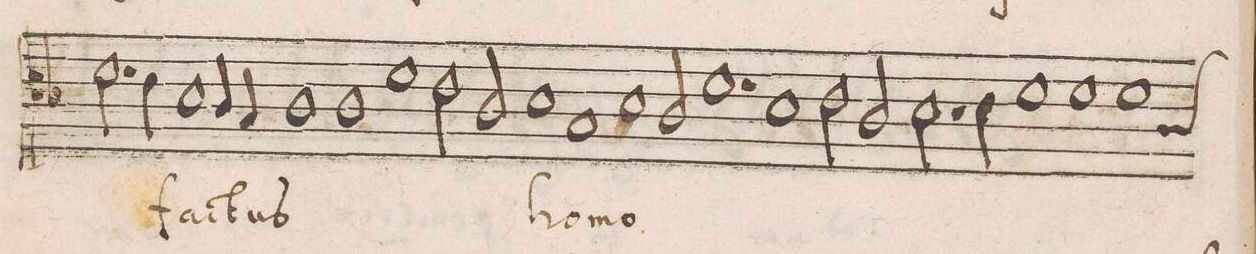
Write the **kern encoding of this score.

**kern	**text
*I"ALTVS	*
*clefC4	*
*k[b-]	*
*met(C|)	*
*M2/1	*
2.d\	.
=105-	=105-
4c\	.
1B-	fac-
4A/	.
4G/	-tuſ
=106-	=106-
1A	.
1A	.
=107-	=107-
1d	.
2c\	.
2A/	.
=108-	=108-
1B-	ho-
1G	.
=109-	=109-
1B-	-mo
2A/	.
1.d\	.
=110-	=110-
1B-	.
=111-	=111-
2c\	.
2A/	.
2.B-\	.
4c\	.
=112-	=112-
1d	.
1d	.
=113-	=113-
*custos:A	*
1d	.
*-	*-
